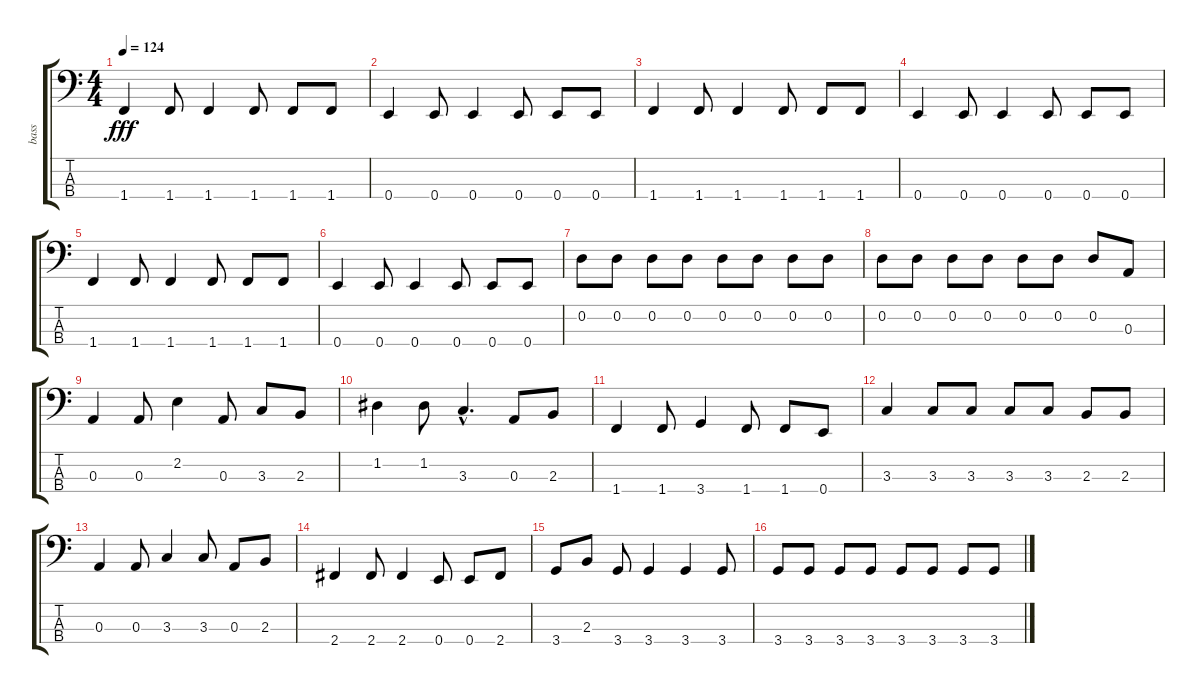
\track ("bass" "bass") {instrument electricbasspick}
\staff {score tabs}
\tuning (G2 D2 A1 E1) {hide}
\ts (4 4)
\tempo 124
\clef f4
\ks c
1.4.4{dy fff} 1.4.8 1.4.4 1.4.8 1.4.8 1.4.8 |
0.4.4 0.4.8 0.4.4 0.4.8 0.4.8 0.4.8 |
1.4.4 1.4.8 1.4.4 1.4.8 1.4.8 1.4.8 |
0.4.4 0.4.8 0.4.4 0.4.8 0.4.8 0.4.8 |
1.4.4 1.4.8 1.4.4 1.4.8 1.4.8 1.4.8 |
0.4.4 0.4.8 0.4.4 0.4.8 0.4.8 0.4.8 |
0.2.8 0.2.8 0.2.8 0.2.8 0.2.8 0.2.8 0.2.8 0.2.8 |
0.2.8 0.2.8 0.2.8 0.2.8 0.2.8 0.2.8 0.2.8 0.3.8 |
0.3.4 0.3.8 2.2.4 0.3.8 3.3.8 2.3.8 |
1.2.4 1.2.8 3.3{hac}.4{d} 0.3.8 2.3.8 |
1.4.4 1.4.8 3.4.4 1.4.8 1.4.8 0.4.8 |
3.3.4 3.3.8 3.3.8 3.3.8 3.3.8 2.3.8 2.3.8 |
0.3.4 0.3.8 3.3.4 3.3.8 0.3.8 2.3.8 |
2.4.4 2.4.8 2.4.4 0.4.8 0.4.8 2.4.8 |
3.4.8 2.3.8 3.4.8 3.4.4 3.4.4 3.4.8 |
3.4.8 3.4.8 3.4.8 3.4.8 3.4.8 3.4.8 3.4.8 3.4.8
